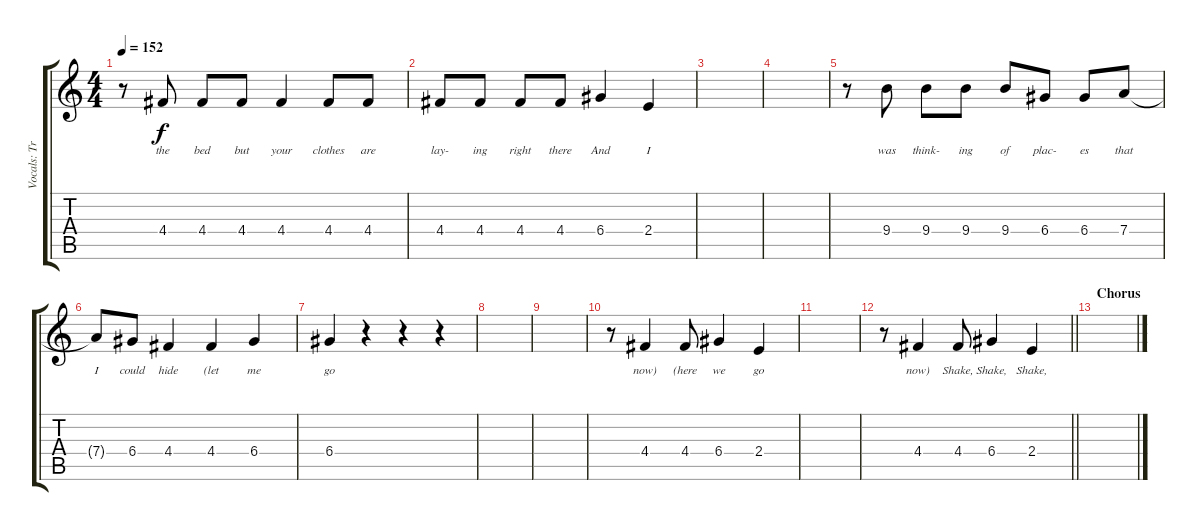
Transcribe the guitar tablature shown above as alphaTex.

\track ("Vocals: Trace Cyrus" "Vocals: Tr") {instrument electricbassfinger}
\staff {score tabs}
\tuning (E4 B3 G3 D3 A2 E2) {hide}
\ts (4 4)
\tempo 152
\clef g2
\ks c
r.8{dy f} 4.4.8{lyrics (0 "the") lyrics (1 "") lyrics (2 "") lyrics (3 "") lyrics (4 "")} 4.4.8{lyrics (0 "bed") lyrics (1 "") lyrics (2 "") lyrics (3 "") lyrics (4 "")} 4.4.8{lyrics (0 "but") lyrics (1 "") lyrics (2 "") lyrics (3 "") lyrics (4 "")} 4.4.4{lyrics (0 "your") lyrics (1 "") lyrics (2 "") lyrics (3 "") lyrics (4 "")} 4.4.8{lyrics (0 "clothes") lyrics (1 "") lyrics (2 "") lyrics (3 "") lyrics (4 "")} 4.4.8{lyrics (0 "are") lyrics (1 "") lyrics (2 "") lyrics (3 "") lyrics (4 "")} |
4.4.8{lyrics (0 "lay-") lyrics (1 "") lyrics (2 "") lyrics (3 "") lyrics (4 "")} 4.4.8{lyrics (0 "ing") lyrics (1 "") lyrics (2 "") lyrics (3 "") lyrics (4 "")} 4.4.8{lyrics (0 "right") lyrics (1 "") lyrics (2 "") lyrics (3 "") lyrics (4 "")} 4.4.8{lyrics (0 "there") lyrics (1 "") lyrics (2 "") lyrics (3 "") lyrics (4 "")} 6.4.4{lyrics (0 "And") lyrics (1 "") lyrics (2 "") lyrics (3 "") lyrics (4 "")} 2.4.4{lyrics (0 "I") lyrics (1 "") lyrics (2 "") lyrics (3 "") lyrics (4 "")} |
|
|
r.8 9.4.8{lyrics (0 "was") lyrics (1 "") lyrics (2 "") lyrics (3 "") lyrics (4 "")} 9.4.8{lyrics (0 "think-") lyrics (1 "") lyrics (2 "") lyrics (3 "") lyrics (4 "")} 9.4.8{lyrics (0 "ing") lyrics (1 "") lyrics (2 "") lyrics (3 "") lyrics (4 "")} 9.4.8{lyrics (0 "of") lyrics (1 "") lyrics (2 "") lyrics (3 "") lyrics (4 "")} 6.4.8{lyrics (0 "plac-") lyrics (1 "") lyrics (2 "") lyrics (3 "") lyrics (4 "")} 6.4.8{lyrics (0 "es") lyrics (1 "") lyrics (2 "") lyrics (3 "") lyrics (4 "")} 7.4.8{lyrics (0 "that") lyrics (1 "") lyrics (2 "") lyrics (3 "") lyrics (4 "")} |
7.4{t}.8{lyrics (0 "I") lyrics (1 "") lyrics (2 "") lyrics (3 "") lyrics (4 "")} 6.4.8{lyrics (0 "could") lyrics (1 "") lyrics (2 "") lyrics (3 "") lyrics (4 "")} 4.4.4{lyrics (0 "hide") lyrics (1 "") lyrics (2 "") lyrics (3 "") lyrics (4 "")} 4.4.4{lyrics (0 "(let") lyrics (1 "") lyrics (2 "") lyrics (3 "") lyrics (4 "")} 6.4.4{lyrics (0 "me") lyrics (1 "") lyrics (2 "") lyrics (3 "") lyrics (4 "")} |
6.4.4{lyrics (0 "go") lyrics (1 "") lyrics (2 "") lyrics (3 "") lyrics (4 "")} r.4 r.4 r.4 |
|
|
r.8 4.4.4{lyrics (0 "now)") lyrics (1 "") lyrics (2 "") lyrics (3 "") lyrics (4 "")} 4.4.8{lyrics (0 "(here") lyrics (1 "") lyrics (2 "") lyrics (3 "") lyrics (4 "")} 6.4.4{lyrics (0 "we") lyrics (1 "") lyrics (2 "") lyrics (3 "") lyrics (4 "")} 2.4.4{lyrics (0 "go") lyrics (1 "") lyrics (2 "") lyrics (3 "") lyrics (4 "")} |
|
\barLineRight lightlight
r.8 4.4.4{lyrics (0 "now)") lyrics (1 "") lyrics (2 "") lyrics (3 "") lyrics (4 "")} 4.4.8{lyrics (0 "Shake,") lyrics (1 "") lyrics (2 "") lyrics (3 "") lyrics (4 "")} 6.4.4{lyrics (0 "Shake,") lyrics (1 "") lyrics (2 "") lyrics (3 "") lyrics (4 "")} 2.4.4{lyrics (0 "Shake,") lyrics (1 "") lyrics (2 "") lyrics (3 "") lyrics (4 "")} |
\section ("" "Chorus")
